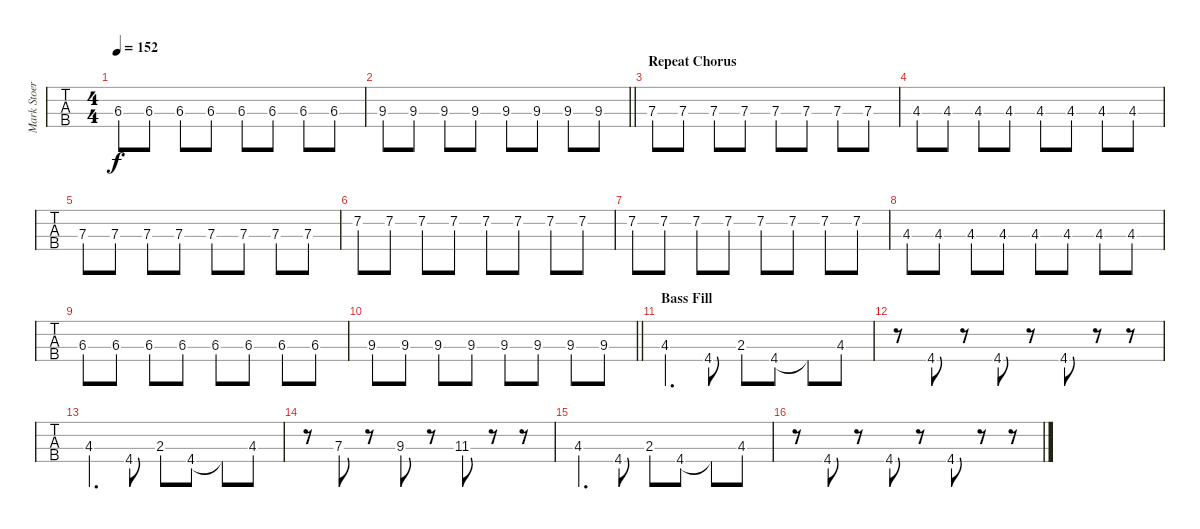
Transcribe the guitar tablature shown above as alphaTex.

\track ("Mark Stoermer" "Mark Stoer") {instrument electricbassfinger}
\staff {tabs}
\tuning (G2 D2 A1 E1) {hide}
\ts (4 4)
\tempo 152
\clef f4
\ks c
6.3.8{dy f} 6.3.8 6.3.8 6.3.8 6.3.8 6.3.8 6.3.8 6.3.8 |
\barLineRight lightlight
9.3.8 9.3.8 9.3.8 9.3.8 9.3.8 9.3.8 9.3.8 9.3.8 |
\section ("" "Repeat Chorus")
7.3.8 7.3.8 7.3.8 7.3.8 7.3.8 7.3.8 7.3.8 7.3.8 |
4.3.8 4.3.8 4.3.8 4.3.8 4.3.8 4.3.8 4.3.8 4.3.8 |
7.3.8 7.3.8 7.3.8 7.3.8 7.3.8 7.3.8 7.3.8 7.3.8 |
7.2.8 7.2.8 7.2.8 7.2.8 7.2.8 7.2.8 7.2.8 7.2.8 |
7.2.8 7.2.8 7.2.8 7.2.8 7.2.8 7.2.8 7.2.8 7.2.8 |
4.3.8 4.3.8 4.3.8 4.3.8 4.3.8 4.3.8 4.3.8 4.3.8 |
6.3.8 6.3.8 6.3.8 6.3.8 6.3.8 6.3.8 6.3.8 6.3.8 |
\barLineRight lightlight
9.3.8 9.3.8 9.3.8 9.3.8 9.3{st}.8 9.3{st}.8 9.3{st}.8 9.3{st}.8 |
\section ("" "Bass Fill")
4.3{st}.4{d} 4.4.8 2.3.8 4.4.8 4.4{t}.8 4.3.8 |
r.8 4.4.8 r.8 4.4.8 r.8 4.4.8 r.8 r.8 |
4.3{st}.4{d} 4.4.8 2.3.8 4.4.8 4.4{t}.8 4.3.8 |
r.8 7.3.8 r.8 9.3.8 r.8 11.3.8 r.8 r.8 |
4.3{st}.4{d} 4.4.8 2.3.8 4.4.8 4.4{t}.8 4.3.8 |
r.8 4.4.8 r.8 4.4.8 r.8 4.4.8 r.8 r.8
